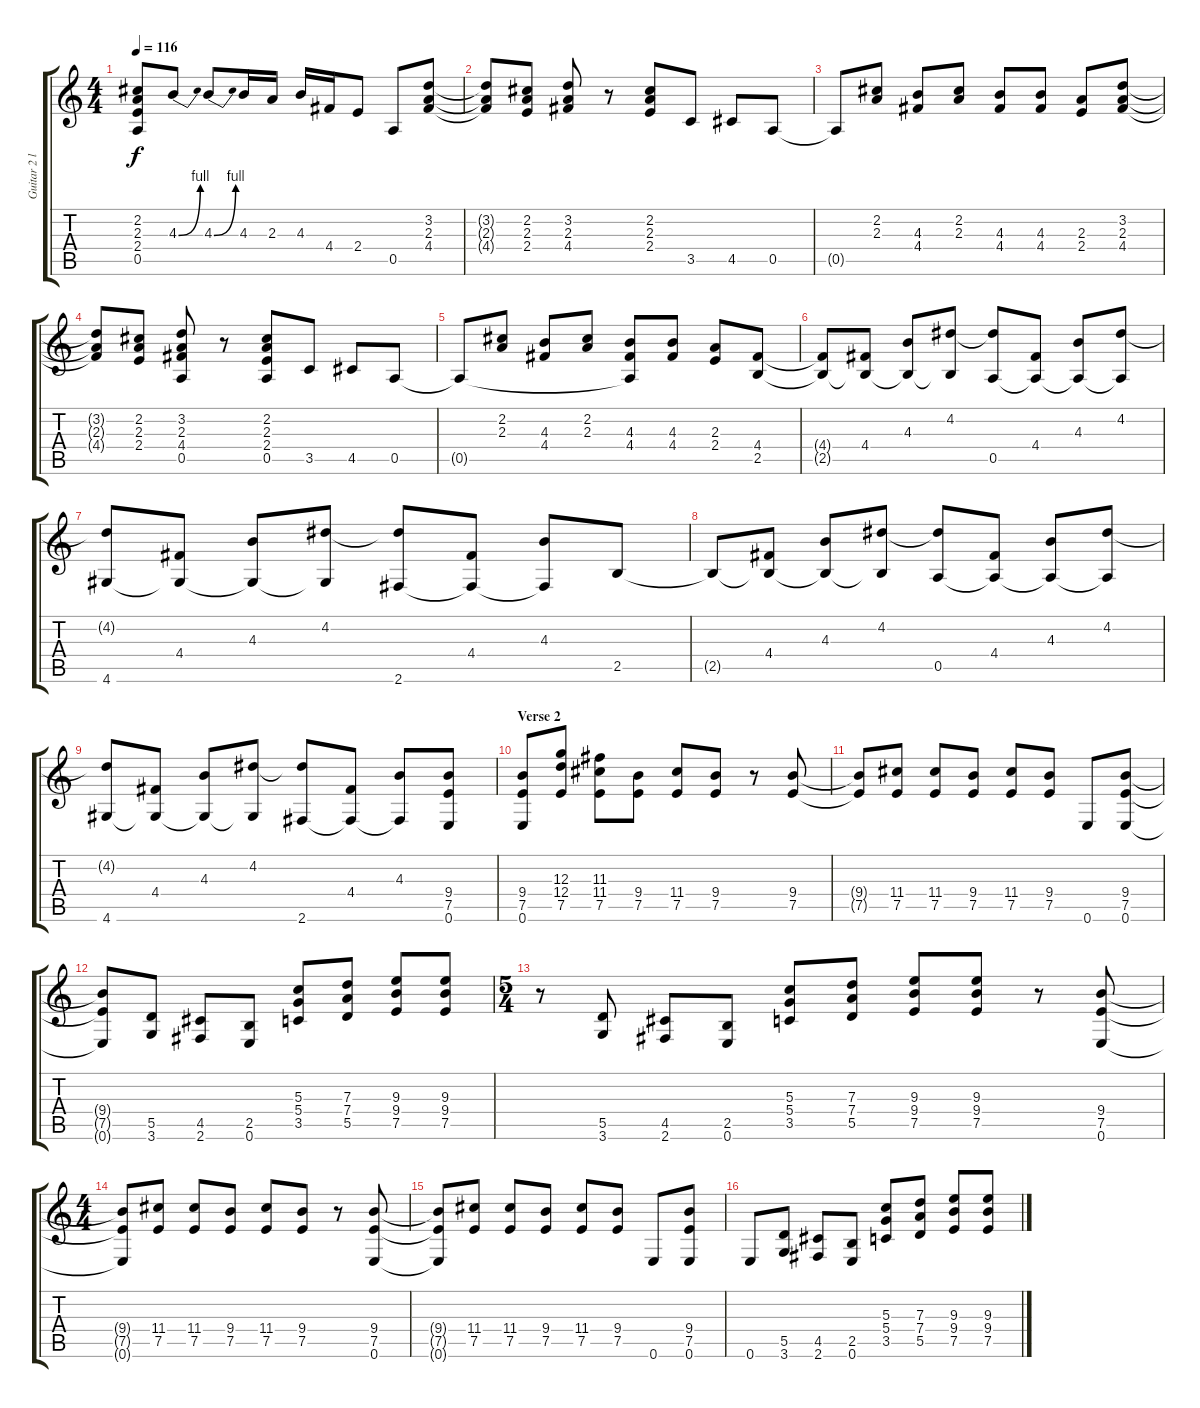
\track ("Guitar 2 lead riff" "Guitar 2 l") {instrument overdrivenguitar}
\staff {score tabs}
\tuning (E4 B3 G3 D3 A2 E2) {hide}
\ts (4 4)
\tempo 116
\clef g2
\ks c
(2.2{t} 2.3{t} 2.4{t} 0.5{t}).8{dy f} 4.3{be (bend 0 0 60 4)}.8 4.3{be (bend 0 0 60 4)}.8 4.3.16 2.3.16 4.3.16 4.4.16 2.4.8 0.5.8 (3.2 2.3 4.4).8 |
(3.2{t} 2.3{t} 4.4{t}).8 (2.2 2.3 2.4).8 (3.2 2.3 4.4).8 r.8 (2.2 2.3 2.4).8 3.5.8 4.5.8 0.5.8 |
0.5{t}.8 (2.2 2.3).8 (4.3 4.4).8 (2.2 2.3).8 (4.3 4.4).8 (4.3 4.4).8 (2.3 2.4).8 (3.2 2.3 4.4).8 |
(3.2{t} 2.3{t} 4.4{t}).8 (2.2 2.3 2.4).8 (3.2 2.3 4.4 0.5).8 r.8 (2.2 2.3 2.4 0.5).8 3.5.8 4.5.8 0.5.8 |
0.5{t}.8 (2.2 2.3).8 (4.3 4.4).8 (2.2 2.3).8 (4.3 4.4 0.5{t}).8 (4.3 4.4).8 (2.3 2.4).8 (4.4 2.5).8 |
(4.4{t} 2.5{t}).8 (4.4 2.5{t}).8 (4.3 2.5{t}).8 (4.2 2.5{t}).8 (4.2{t} 0.5).8 (4.4 0.5{t}).8 (4.3 0.5{t}).8 (4.2 0.5{t}).8 |
(4.2{t} 4.6).8 (4.4 4.6{t}).8 (4.3 4.6{t}).8 (4.2 4.6{t}).8 (4.2{t} 2.6).8 (4.4 2.6{t}).8 (4.3 2.6{t}).8 2.5.8 |
2.5{t}.8 (4.4 2.5{t}).8 (4.3 2.5{t}).8 (4.2 2.5{t}).8 (4.2{t} 0.5).8 (4.4 0.5{t}).8 (4.3 0.5{t}).8 (4.2 0.5{t}).8 |
(4.2{t} 4.6).8 (4.4 4.6{t}).8 (4.3 4.6{t}).8 (4.2 4.6{t}).8 (4.2{t} 2.6).8 (4.4 2.6{t}).8 (4.3 2.6{t}).8 (9.4 7.5 0.6).8 |
\section ("" "Verse 2")
(9.4 7.5 0.6).8 (12.3 12.4 7.5).8 (11.3 11.4 7.5).8 (9.4 7.5).8 (11.4 7.5).8 (9.4 7.5).8 r.8 (9.4 7.5).8 |
(9.4{t} 7.5{t}).8 (11.4 7.5).8 (11.4 7.5).8 (9.4 7.5).8 (11.4 7.5).8 (9.4 7.5).8 0.6.8 (9.4 7.5 0.6).8 |
(9.4{t} 7.5{t} 0.6{t}).8 (5.5 3.6).8 (4.5 2.6).8 (2.5 0.6).8 (5.3 5.4 3.5).8 (7.3 7.4 5.5).8 (9.3 9.4 7.5).8 (9.3 9.4 7.5).8 |
\ts (5 4)
r.8 (5.5 3.6).8 (4.5 2.6).8 (2.5 0.6).8 (5.3 5.4 3.5).8 (7.3 7.4 5.5).8 (9.3 9.4 7.5).8 (9.3 9.4 7.5).8 r.8 (9.4 7.5 0.6).8 |
\ts (4 4)
(9.4{t} 7.5{t} 0.6{t}).8 (11.4 7.5).8 (11.4 7.5).8 (9.4 7.5).8 (11.4 7.5).8 (9.4 7.5).8 r.8 (9.4 7.5 0.6).8 |
(9.4{t} 7.5{t} 0.6{t}).8 (11.4 7.5).8 (11.4 7.5).8 (9.4 7.5).8 (11.4 7.5).8 (9.4 7.5).8 0.6.8 (9.4 7.5 0.6).8 |
0.6.8 (5.5 3.6).8 (4.5 2.6).8 (2.5 0.6).8 (5.3 5.4 3.5).8 (7.3 7.4 5.5).8 (9.3 9.4 7.5).8 (9.3 9.4 7.5).8
